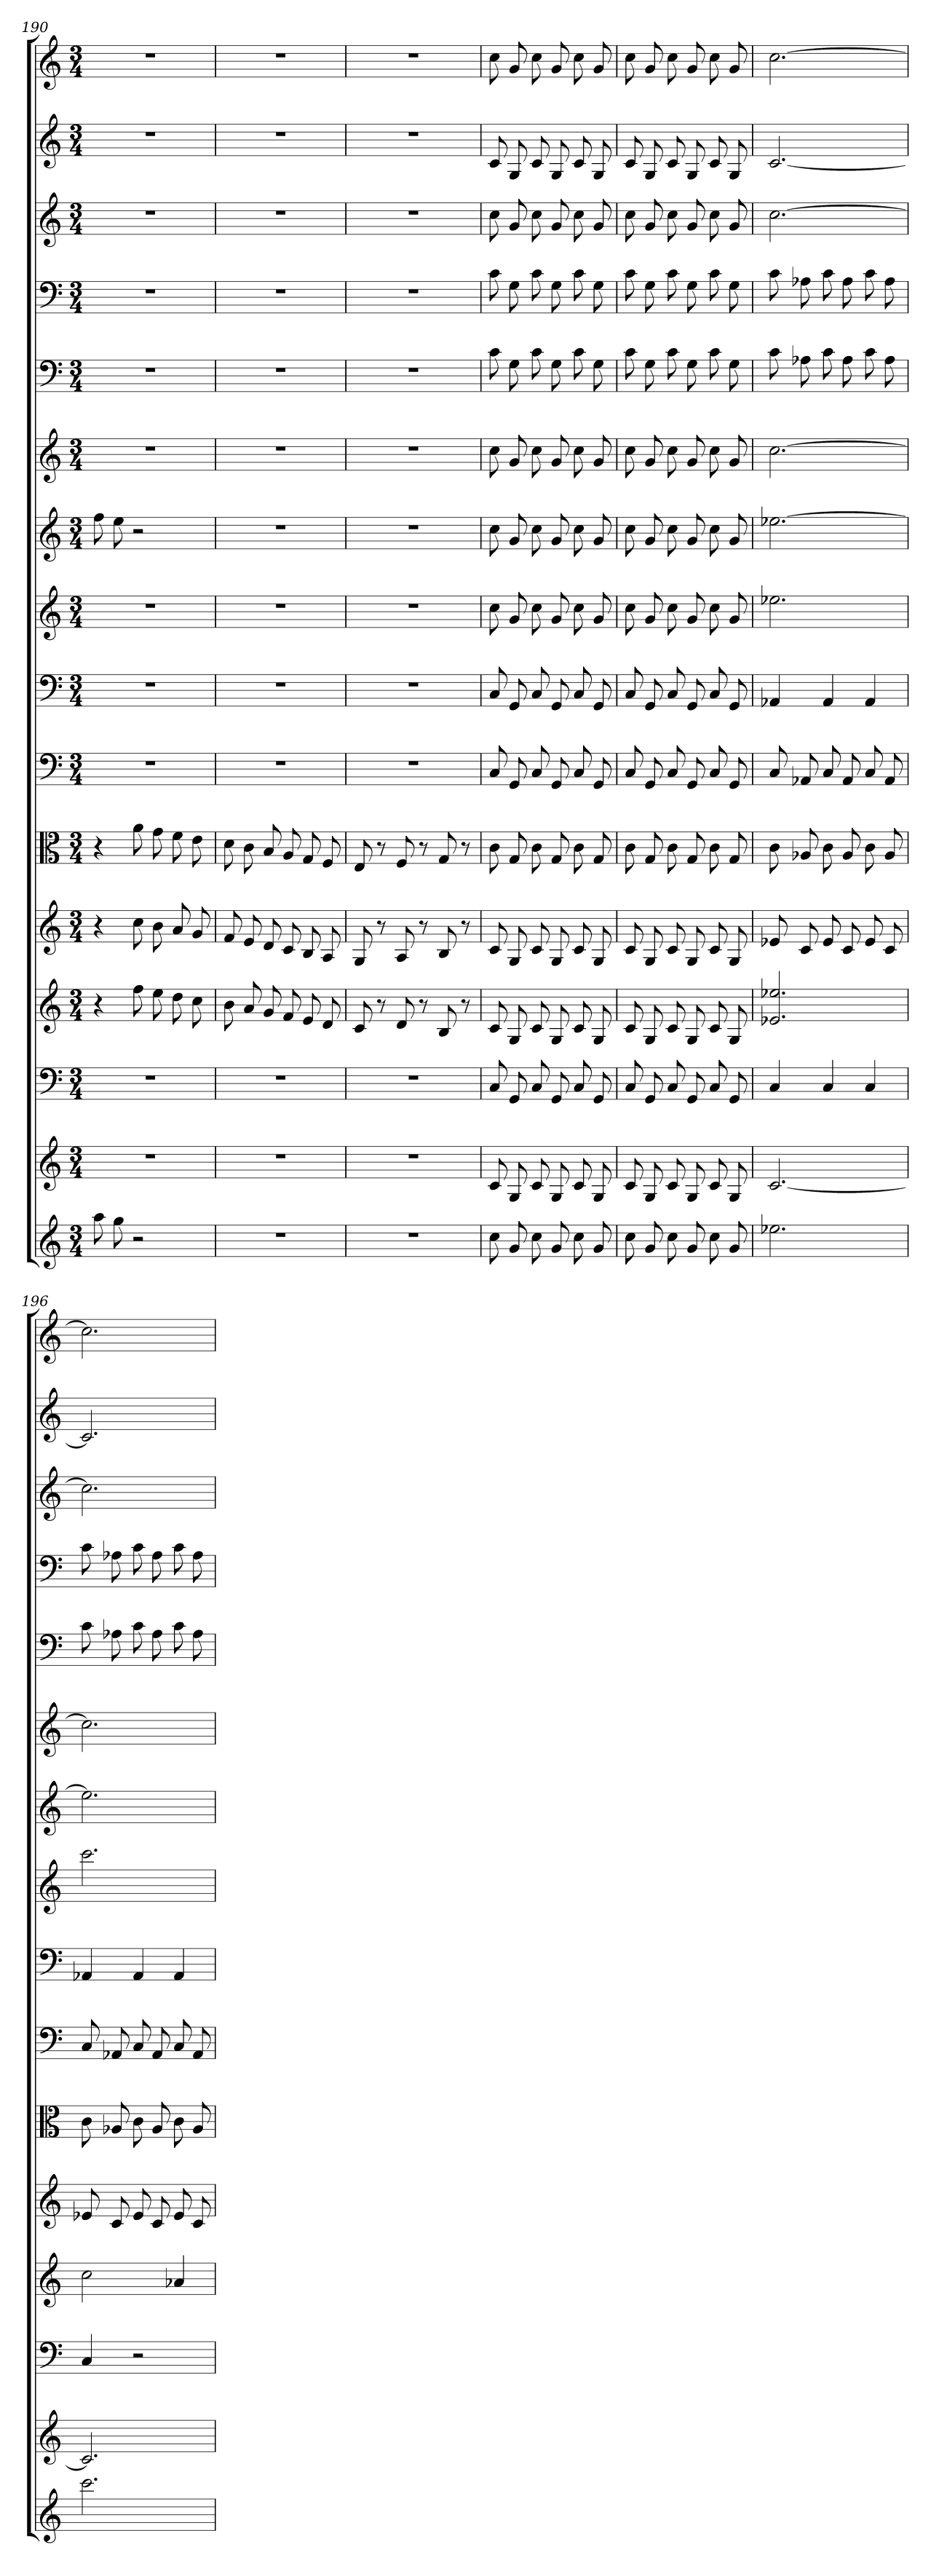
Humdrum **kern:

**kern	**kern	**kern	**kern	**kern	**kern	**kern	**kern	**kern	**kern	**kern	**kern	**kern	**kern	**kern	**kern
*part16	*part15	*part14	*part13	*part12	*part11	*part10	*part9	*part8	*part7	*part6	*part5	*part4	*part3	*part2	*part1
*staff16	*staff15	*staff14	*staff13	*staff12	*staff11	*staff10	*staff9	*staff8	*staff7	*staff6	*staff5	*staff4	*staff3	*staff2	*staff1
*	*	*clefF4	*	*	*clefC3	*clefF4	*clefF4	*	*	*	*clefF4	*clefF4	*	*	*
*k[]	*k[]	*k[]	*k[]	*k[]	*k[]	*k[]	*k[]	*k[]	*k[]	*k[]	*k[]	*k[]	*k[]	*k[]	*k[]
*C:	*C:	*C:	*C:	*C:	*C:	*C:	*C:	*C:	*C:	*C:	*C:	*C:	*C:	*C:	*C:
*M3/4	*M3/4	*M3/4	*M3/4	*M3/4	*M3/4	*M3/4	*M3/4	*M3/4	*M3/4	*M3/4	*M3/4	*M3/4	*M3/4	*M3/4	*M3/4
=190	=190	=190	=190	=190	=190	=190	=190	=190	=190	=190	=190	=190	=190	=190	=190
8aa	2.r	2.r	4r	4r	4r	2.r	2.r	2.r	8ff	2.r	2.r	2.r	2.r	2.r	2.r
8gg	.	.	.	.	.	.	.	.	8ee	.	.	.	.	.	.
2r	.	.	8ff	8cc	8a	.	.	.	2r	.	.	.	.	.	.
.	.	.	8ee	8b	8g	.	.	.	.	.	.	.	.	.	.
.	.	.	8dd	8a	8f	.	.	.	.	.	.	.	.	.	.
.	.	.	8cc	8g	8e	.	.	.	.	.	.	.	.	.	.
=191	=191	=191	=191	=191	=191	=191	=191	=191	=191	=191	=191	=191	=191	=191	=191
2.r	2.r	2.r	8b	8f	8d	2.r	2.r	2.r	2.r	2.r	2.r	2.r	2.r	2.r	2.r
.	.	.	8a	8e	8c	.	.	.	.	.	.	.	.	.	.
.	.	.	8g	8d	8B	.	.	.	.	.	.	.	.	.	.
.	.	.	8f	8c	8A	.	.	.	.	.	.	.	.	.	.
.	.	.	8e	8B	8G	.	.	.	.	.	.	.	.	.	.
.	.	.	8d	8A	8F	.	.	.	.	.	.	.	.	.	.
=192	=192	=192	=192	=192	=192	=192	=192	=192	=192	=192	=192	=192	=192	=192	=192
2.r	2.r	2.r	8c	8G	8E	2.r	2.r	2.r	2.r	2.r	2.r	2.r	2.r	2.r	2.r
.	.	.	8r	8r	8r	.	.	.	.	.	.	.	.	.	.
.	.	.	8d	8A	8F	.	.	.	.	.	.	.	.	.	.
.	.	.	8r	8r	8r	.	.	.	.	.	.	.	.	.	.
.	.	.	8B	8B	8G	.	.	.	.	.	.	.	.	.	.
.	.	.	8r	8r	8r	.	.	.	.	.	.	.	.	.	.
=193	=193	=193	=193	=193	=193	=193	=193	=193	=193	=193	=193	=193	=193	=193	=193
8cc	8c	8C	8c	8c	8c	8C	8C	8cc	8cc	8cc	8c	8c	8cc	8c	8cc
8g	8G	8GG	8G	8G	8G	8GG	8GG	8g	8g	8g	8G	8G	8g	8G	8g
8cc	8c	8C	8c	8c	8c	8C	8C	8cc	8cc	8cc	8c	8c	8cc	8c	8cc
8g	8G	8GG	8G	8G	8G	8GG	8GG	8g	8g	8g	8G	8G	8g	8G	8g
8cc	8c	8C	8c	8c	8c	8C	8C	8cc	8cc	8cc	8c	8c	8cc	8c	8cc
8g	8G	8GG	8G	8G	8G	8GG	8GG	8g	8g	8g	8G	8G	8g	8G	8g
=194	=194	=194	=194	=194	=194	=194	=194	=194	=194	=194	=194	=194	=194	=194	=194
8cc	8c	8C	8c	8c	8c	8C	8C	8cc	8cc	8cc	8c	8c	8cc	8c	8cc
8g	8G	8GG	8G	8G	8G	8GG	8GG	8g	8g	8g	8G	8G	8g	8G	8g
8cc	8c	8C	8c	8c	8c	8C	8C	8cc	8cc	8cc	8c	8c	8cc	8c	8cc
8g	8G	8GG	8G	8G	8G	8GG	8GG	8g	8g	8g	8G	8G	8g	8G	8g
8cc	8c	8C	8c	8c	8c	8C	8C	8cc	8cc	8cc	8c	8c	8cc	8c	8cc
8g	8G	8GG	8G	8G	8G	8GG	8GG	8g	8g	8g	8G	8G	8g	8G	8g
=195	=195	=195	=195	=195	=195	=195	=195	=195	=195	=195	=195	=195	=195	=195	=195
2.ee-X	[2.c	4C	2.e-X 2.ee-X	8e-X	8c	8C	4AA-X	2.ee-X	[2.ee-X	[2.cc	8c	8c	[2.cc	[2.c	[2.cc
.	.	.	.	8c	8A-X	8AA-X	.	.	.	.	8A-X	8A-X	.	.	.
.	.	4C	.	8e-	8c	8C	4AA-	.	.	.	8c	8c	.	.	.
.	.	.	.	8c	8A-	8AA-	.	.	.	.	8A-	8A-	.	.	.
.	.	4C	.	8e-	8c	8C	4AA-	.	.	.	8c	8c	.	.	.
.	.	.	.	8c	8A-	8AA-	.	.	.	.	8A-	8A-	.	.	.
=196	=196	=196	=196	=196	=196	=196	=196	=196	=196	=196	=196	=196	=196	=196	=196
2.ccc	2.c]	4C	2cc	8e-X	8c	8C	4AA-X	2.ccc	2.ee-]	2.cc]	8c	8c	2.cc]	2.c]	2.cc]
.	.	.	.	8c	8A-X	8AA-X	.	.	.	.	8A-X	8A-X	.	.	.
.	.	2r	.	8e-	8c	8C	4AA-	.	.	.	8c	8c	.	.	.
.	.	.	.	8c	8A-	8AA-	.	.	.	.	8A-	8A-	.	.	.
.	.	.	4a-X	8e-	8c	8C	4AA-	.	.	.	8c	8c	.	.	.
.	.	.	.	8c	8A-	8AA-	.	.	.	.	8A-	8A-	.	.	.
=	=	=	=	=	=	=	=	=	=	=	=	=	=	=	=
*-	*-	*-	*-	*-	*-	*-	*-	*-	*-	*-	*-	*-	*-	*-	*-
